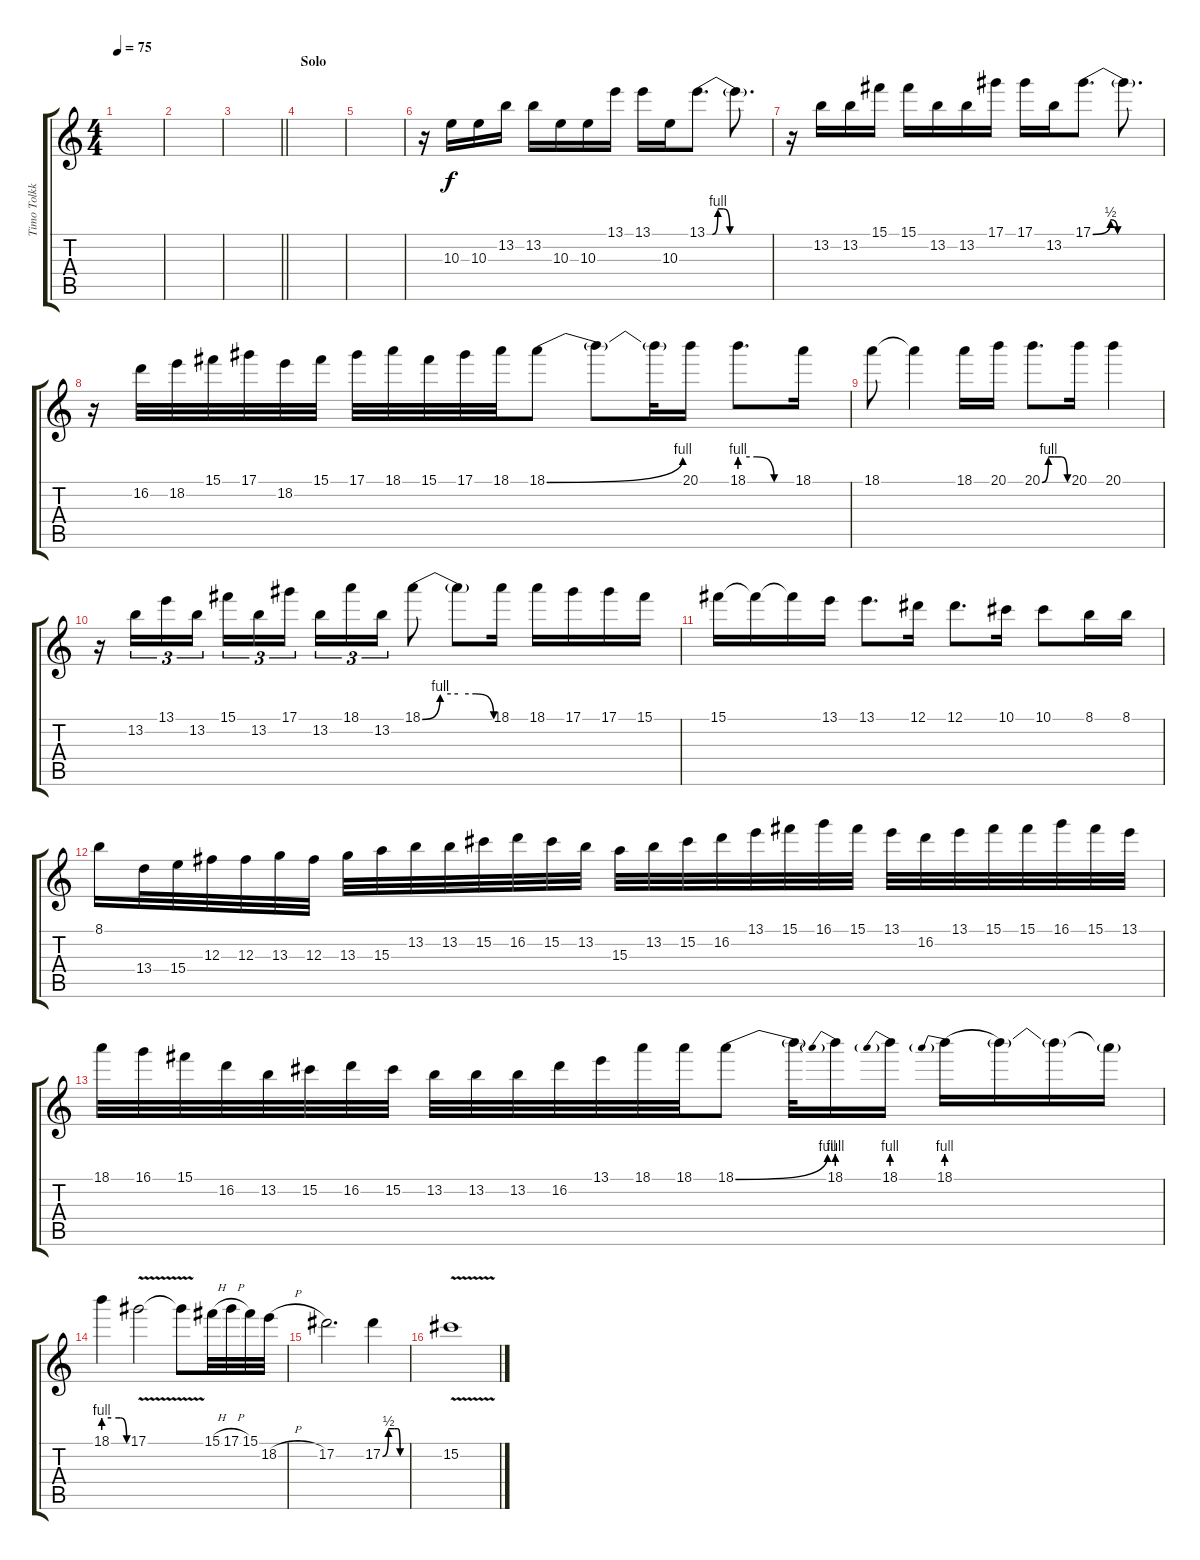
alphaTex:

\track ("Timo Tolkki (Guitar)" "Timo Tolkk") {instrument distortionguitar}
\staff {score tabs}
\tuning (Eb4 Bb3 Gb3 Db3 Ab2 Eb2) {hide}
\ts (4 4)
\tempo 75
\clef g2
\ks c
|
|
\barLineRight lightlight
|
\section ("" "Solo")
|
|
r.16 10.3.16 10.3.16 13.2.16 13.2.16 10.3.16 10.3.16 13.1.16 13.1.16 10.3.16 13.1{be (custom 0 0 5 0 10 4 15 4 21 0 30 0 45 0 60 0)}.8{d} 13.1{t}.8{d} |
r.16 13.2.16 13.2.16 15.1.16 15.1.16 13.2.16 13.2.16 17.1.16 17.1.16 13.2.16 17.1{be (custom 0 0 15 2 21 0 30 0 45 0 60 0)}.8{d} 17.1{t}.8{d} |
r.16 16.2.32 18.2.32 15.1.32 17.1.32 18.2.32 15.1.32 17.1.32 18.1.32 15.1.32 17.1.32 18.1.32 18.1{be (bend 0 0 60 4)}.8 18.1{t}.8 18.1{t}.32 20.1.16 18.1{be (custom 0 4 20 4 40 0 60 0)}.8{d} 18.1.16 |
18.1.8 18.1{t}.4 18.1.16 20.1.16 20.1{be (custom 0 0 15 4 30 4 45 4 60 0)}.8{d} 20.1.16 20.1.4 |
r.16 13.2.16{tu (3 2)} 13.1.16{tu (3 2)} 13.2.16{tu (3 2) beam splitsecondary} 15.1.16{tu (3 2)} 13.2.16{tu (3 2)} 17.1.16{tu (3 2) beam splitsecondary} 13.2.16{tu (3 2)} 18.1.16{tu (3 2)} 13.2.16{tu (3 2)} 18.1{be (custom 0 0 15 4 30 4 45 4 60 0)}.8 18.1{t}.8 18.1.16 18.1.16 17.1.16 17.1.16 15.1.16 |
15.1.16 15.1{t}.16 15.1{t}.16 13.1.16 13.1.8{d} 12.1.16 12.1.8{d} 10.1.16 10.1.8 8.1.16 8.1.16 |
8.1.16 13.4.32 15.4.32 12.3.32 12.3.32 13.3.32 12.3.32 13.3.32 15.3.32 13.2.32 13.2.32 15.2.32 16.2.32 15.2.32 13.2.32 15.3.32 13.2.32 15.2.32 16.2.32 13.1.32 15.1.32 16.1.32 15.1.32 13.1.32 16.2.32 13.1.32 15.1.32 15.1.32 16.1.32 15.1.32 13.1.32 |
18.1.32 16.1.32 15.1.32 16.2.32 13.2.32 15.2.32 16.2.32 15.2.32 13.2.32 13.2.32 13.2.32 16.2.32 13.1.32 18.1.32 18.1.32 18.1{be (bend 0 0 60 4)}.8 18.1{t}.32 18.1{be (prebend 0 4 60 4)}.16 18.1{be (prebend 0 4 60 4)}.16 18.1{be (prebend 0 4 60 4)}.16 18.1{t}.16 18.1{t}.16 18.1{t}.16 |
18.1{be (custom 0 4 20 4 40 4 44 4 60 0)}.4 17.1{v}.2 17.1{t}.8 15.1{h}.32 17.1{h}.32 15.1.32 18.2{h}.32 |
17.2.2{d} 17.2{be (custom 0 0 15 2 30 2 39 2 45 0 60 0)}.4 |
15.2{v}.1
